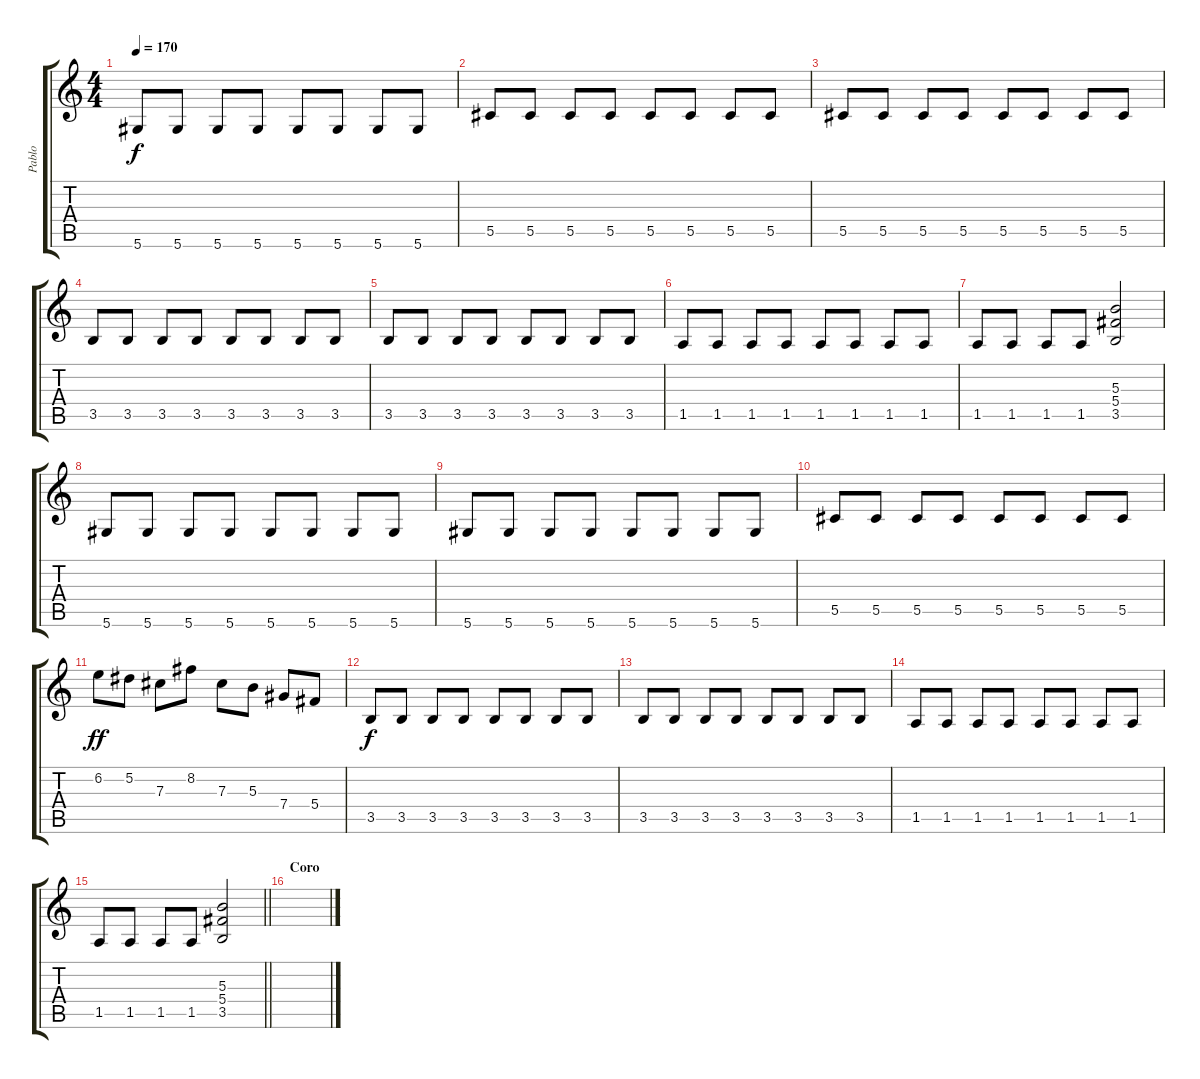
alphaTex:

\track ("Pablo" "Pablo") {instrument overdrivenguitar}
\staff {score tabs}
\tuning (Eb4 Bb3 Gb3 Db3 Ab2 Eb2) {hide}
\ts (4 4)
\tempo 170
\clef g2
\ks c
5.6.8{dy f} 5.6.8 5.6.8 5.6.8 5.6.8 5.6.8 5.6.8 5.6.8 |
5.5.8 5.5.8 5.5.8 5.5.8 5.5.8 5.5.8 5.5.8 5.5.8 |
5.5.8 5.5.8 5.5.8 5.5.8 5.5.8 5.5.8 5.5.8 5.5.8 |
3.5.8 3.5.8 3.5.8 3.5.8 3.5.8 3.5.8 3.5.8 3.5.8 |
3.5.8 3.5.8 3.5.8 3.5.8 3.5.8 3.5.8 3.5.8 3.5.8 |
1.5.8 1.5.8 1.5.8 1.5.8 1.5.8 1.5.8 1.5.8 1.5.8 |
1.5.8 1.5.8 1.5.8 1.5.8 (5.3 5.4 3.5).2 |
5.6.8 5.6.8 5.6.8 5.6.8 5.6.8 5.6.8 5.6.8 5.6.8 |
5.6.8 5.6.8 5.6.8 5.6.8 5.6.8 5.6.8 5.6.8 5.6.8 |
5.5.8 5.5.8 5.5.8 5.5.8 5.5.8 5.5.8 5.5.8 5.5.8 |
6.2.8{dy ff} 5.2.8 7.3.8 8.2.8 7.3.8 5.3.8 7.4.8 5.4.8 |
3.5.8{dy f} 3.5.8 3.5.8 3.5.8 3.5.8 3.5.8 3.5.8 3.5.8 |
3.5.8 3.5.8 3.5.8 3.5.8 3.5.8 3.5.8 3.5.8 3.5.8 |
1.5.8 1.5.8 1.5.8 1.5.8 1.5.8 1.5.8 1.5.8 1.5.8 |
\barLineRight lightlight
1.5.8 1.5.8 1.5.8 1.5.8 (5.3 5.4 3.5).2 |
\section ("" "Coro")
